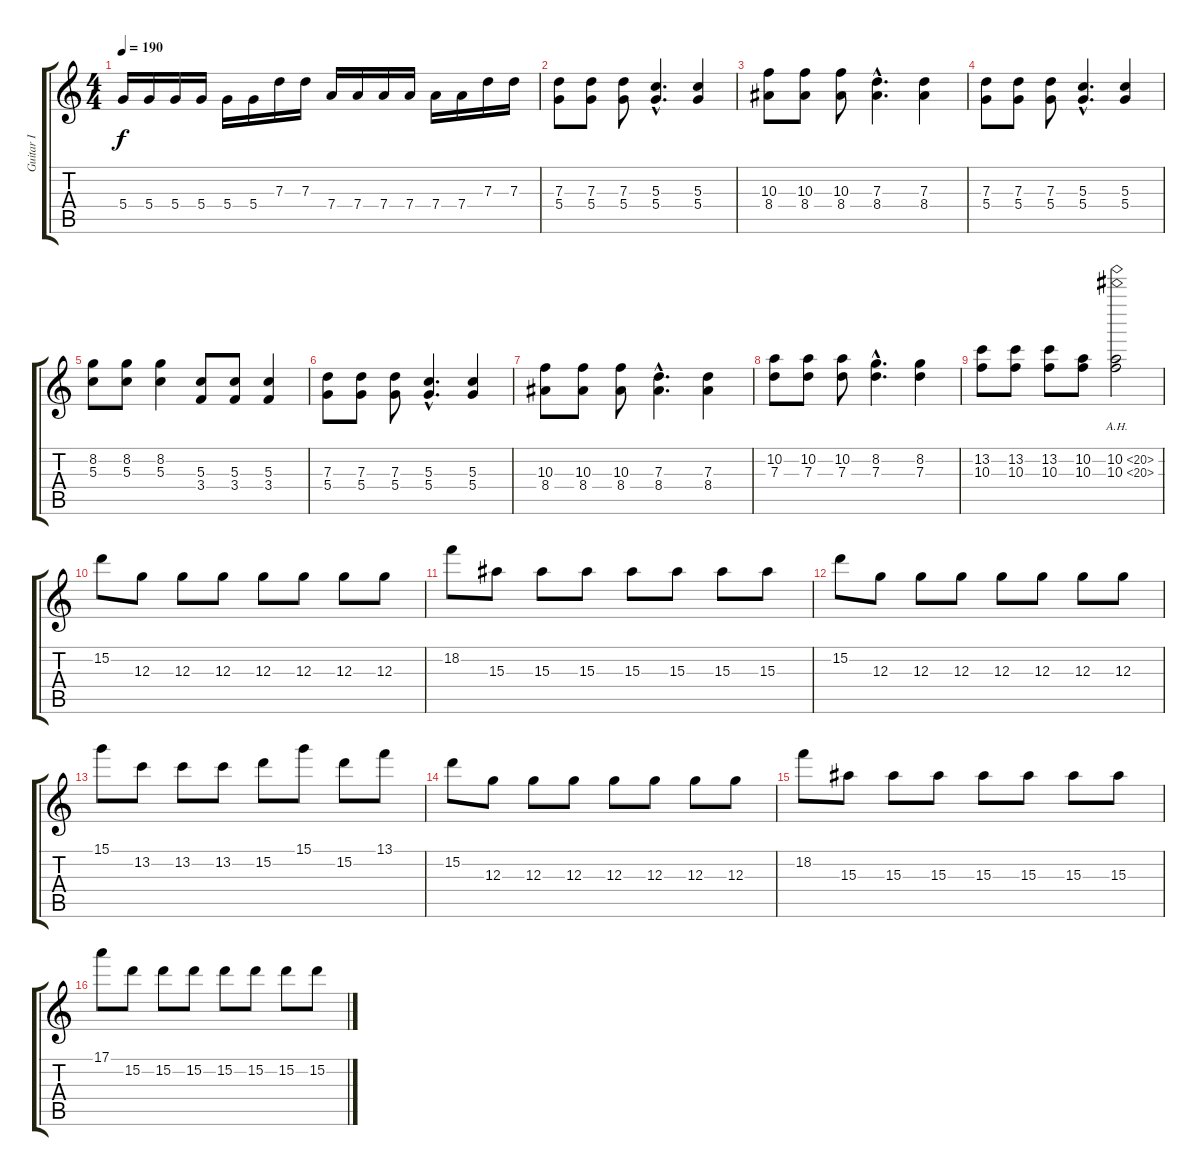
\track ("Guitar I" "Guitar I") {instrument distortionguitar}
\staff {score tabs}
\tuning (E4 B3 G3 D3 A2 E2) {hide}
\ts (4 4)
\tempo 190
\clef g2
\ks c
5.4.16{dy f} 5.4.16 5.4.16 5.4.16 5.4.16 5.4.16 7.3.16 7.3.16 7.4.16 7.4.16 7.4.16 7.4.16 7.4.16 7.4.16 7.3.16 7.3.16 |
(7.3 5.4).8 (7.3 5.4).8 (7.3 5.4).8 (5.3{hac} 5.4{hac}).4{d} (5.3 5.4).4 |
(10.3 8.4).8 (10.3 8.4).8 (10.3 8.4).8 (7.3{hac} 8.4{hac}).4{d} (7.3 8.4).4 |
(7.3 5.4).8 (7.3 5.4).8 (7.3 5.4).8 (5.3{hac} 5.4{hac}).4{d} (5.3 5.4).4 |
(8.2 5.3).8 (8.2 5.3).8 (8.2 5.3).4 (5.3 3.4).8 (5.3 3.4).8 (5.3 3.4).4 |
(7.3 5.4).8 (7.3 5.4).8 (7.3 5.4).8 (5.3{hac} 5.4{hac}).4{d} (5.3 5.4).4 |
(10.3 8.4).8 (10.3 8.4).8 (10.3 8.4).8 (7.3{hac} 8.4{hac}).4{d} (7.3 8.4).4 |
(10.2 7.3).8 (10.2 7.3).8 (10.2 7.3).8 (8.2{hac} 7.3{hac}).4{d} (8.2 7.3).4 |
(13.2 10.3).8 (13.2 10.3).8 (13.2 10.3).8 (10.2 10.3).8 (10.2{ah 10} 10.3{ah 10}).2 |
15.2.8 12.3.8 12.3.8 12.3.8 12.3.8 12.3.8 12.3.8 12.3.8 |
18.2.8 15.3.8 15.3.8 15.3.8 15.3.8 15.3.8 15.3.8 15.3.8 |
15.2.8 12.3.8 12.3.8 12.3.8 12.3.8 12.3.8 12.3.8 12.3.8 |
15.1.8 13.2.8 13.2.8 13.2.8 15.2.8 15.1.8 15.2.8 13.1.8 |
15.2.8 12.3.8 12.3.8 12.3.8 12.3.8 12.3.8 12.3.8 12.3.8 |
18.2.8 15.3.8 15.3.8 15.3.8 15.3.8 15.3.8 15.3.8 15.3.8 |
17.1.8 15.2.8 15.2.8 15.2.8 15.2.8 15.2.8 15.2.8 15.2.8
